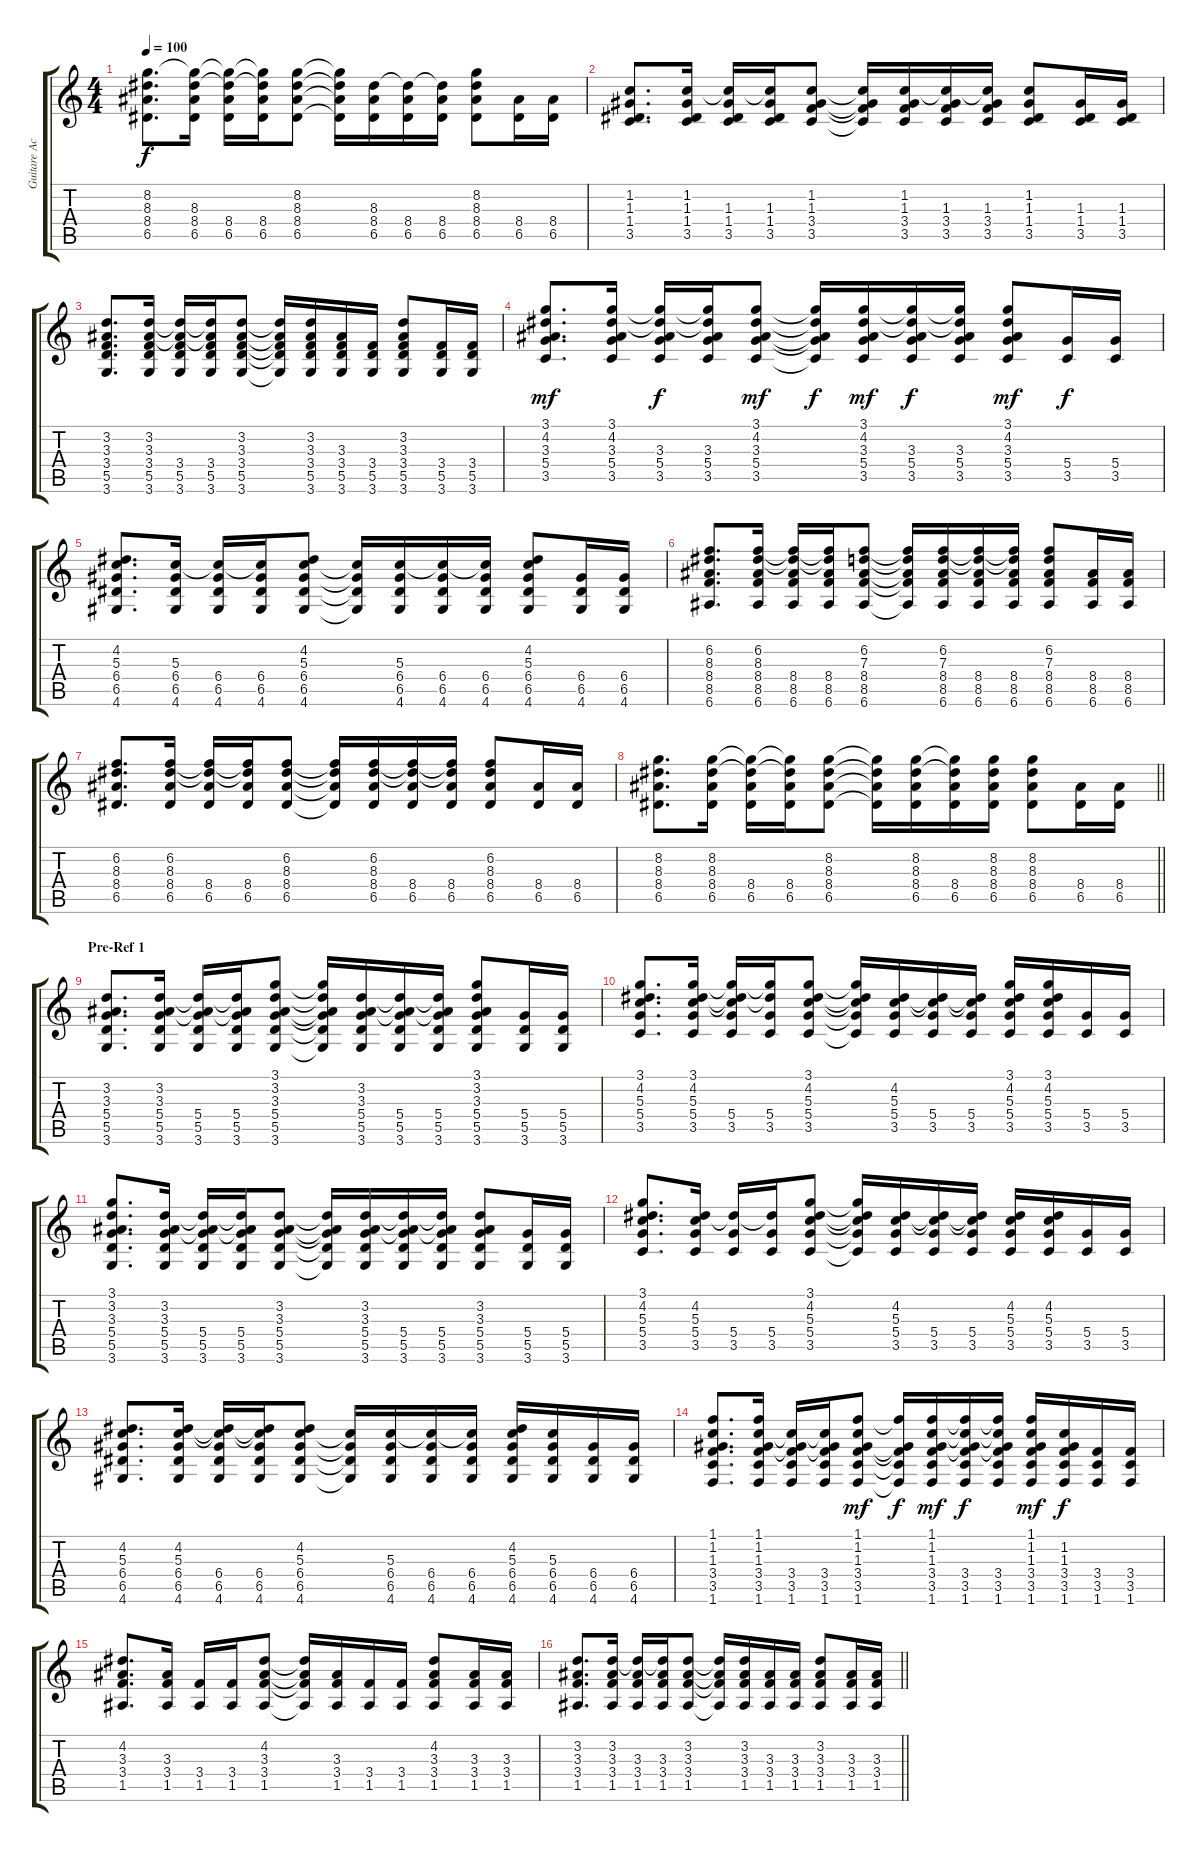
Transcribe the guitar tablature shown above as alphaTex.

\track ("Guitare Ac." "Guitare Ac") {instrument acousticguitarsteel}
\staff {score tabs}
\tuning (E4 B3 G3 D3 A2 E2) {hide}
\ts (4 4)
\tempo 100
\clef g2
\ks c
(8.2 8.3 8.4 6.5).8{d dy f} (8.2{t} 8.3 8.4 6.5).16 (8.2{t} 8.3{t} 8.4 6.5).16 (8.2{t} 8.3{t} 8.4 6.5).16 (8.2 8.3 8.4 6.5).8 (8.2{t} 8.3{t} 8.4{t} 6.5{t}).16 (8.3 8.4 6.5).16 (8.3{t} 8.4 6.5).16 (8.3{t} 8.4 6.5).16 (8.2 8.3 8.4 6.5).8 (8.4 6.5).16 (8.4 6.5).16 |
(1.2 1.3 1.4 3.5).8{d} (1.2 1.3 1.4 3.5).16 (1.2{t} 1.3 1.4 3.5).16 (1.2{t} 1.3 1.4 3.5).16 (1.2 1.3 3.4 3.5).8 (1.2{t} 1.3{t} 3.4{t} 3.5{t}).16 (1.2 1.3 3.4 3.5).16 (1.2{t} 1.3 3.4 3.5).16 (1.2{t} 1.3 3.4 3.5).16 (1.2 1.3 1.4 3.5).8 (1.3 1.4 3.5).16 (1.3 1.4 3.5).16 |
(3.2 3.3 3.4 5.5 3.6).8{d} (3.2 3.3 3.4 5.5 3.6).16 (3.2{t} 3.3{t} 3.4 5.5 3.6).16 (3.2{t} 3.3{t} 3.4 5.5 3.6).16 (3.2 3.3 3.4 5.5 3.6).8 (3.2{t} 3.3{t} 3.4{t} 5.5{t} 3.6{t}).16 (3.2 3.3 3.4 5.5 3.6).16 (3.3 3.4 5.5 3.6).16 (3.4 5.5 3.6).16 (3.2 3.3 3.4 5.5 3.6).8 (3.4 5.5 3.6).16 (3.4 5.5 3.6).16 |
(3.1 4.2 3.3 5.4 3.5).8{d dy mf} (3.1 4.2 3.3 5.4 3.5).16 (3.1{t} 4.2{t} 3.3 5.4 3.5).16{dy f} (3.1{t} 4.2{t} 3.3 5.4 3.5).16 (3.1 4.2 3.3 5.4 3.5).8{dy mf} (3.1{t} 4.2{t} 3.3{t} 5.4{t} 3.5{t}).16{dy f} (3.1 4.2 3.3 5.4 3.5).16{dy mf} (3.1{t} 4.2{t} 3.3 5.4 3.5).16{dy f} (3.1{t} 4.2{t} 3.3 5.4 3.5).16 (3.1 4.2 3.3 5.4 3.5).8{dy mf} (5.4 3.5).16{dy f} (5.4 3.5).16 |
(4.2 5.3 6.4 6.5 4.6).8{d} (5.3 6.4 6.5 4.6).16 (5.3{t} 6.4 6.5 4.6).16 (5.3{t} 6.4 6.5 4.6).16 (4.2 5.3 6.4 6.5 4.6).8 (5.3{t} 6.4{t} 6.5{t} 4.6{t}).16 (5.3 6.4 6.5 4.6).16 (5.3{t} 6.4 6.5 4.6).16 (5.3{t} 6.4 6.5 4.6).16 (4.2 5.3 6.4 6.5 4.6).8 (6.4 6.5 4.6).16 (6.4 6.5 4.6).16 |
(6.2 8.3 8.4 8.5 6.6).8{d} (6.2 8.3 8.4 8.5 6.6).16 (6.2{t} 8.3{t} 8.4 8.5 6.6).16 (6.2{t} 8.3{t} 8.4 8.5 6.6).16 (6.2 7.3 8.4 8.5 6.6).8 (6.2{t} 7.3{t} 8.4{t} 8.5{t} 6.6{t}).16 (6.2 7.3 8.4 8.5 6.6).16 (6.2{t} 7.3{t} 8.4 8.5 6.6).16 (6.2{t} 7.3{t} 8.4 8.5 6.6).16 (6.2 7.3 8.4 8.5 6.6).8 (8.4 8.5 6.6).16 (8.4 8.5 6.6).16 |
(6.2 8.3 8.4 6.5).8{d} (6.2 8.3 8.4 6.5).16 (6.2{t} 8.3{t} 8.4 6.5).16 (6.2{t} 8.3{t} 8.4 6.5).16 (6.2 8.3 8.4 6.5).8 (6.2{t} 8.3{t} 8.4{t} 6.5{t}).16 (6.2 8.3 8.4 6.5).16 (6.2{t} 8.3{t} 8.4 6.5).16 (6.2{t} 8.3{t} 8.4 6.5).16 (6.2 8.3 8.4 6.5).8 (8.4 6.5).16 (8.4 6.5).16 |
\barLineRight lightlight
(8.2 8.3 8.4 6.5).8{d} (8.2 8.3 8.4 6.5).16 (8.2{t} 8.3{t} 8.4 6.5).16 (8.2{t} 8.3{t} 8.4 6.5).16 (8.2 8.3 8.4 6.5).8 (8.2{t} 8.3{t} 8.4{t} 6.5{t}).16 (8.2 8.3 8.4 6.5).16 (8.2{t} 8.3{t} 8.4 6.5).16 (8.2 8.3 8.4 6.5).16 (8.2 8.3 8.4 6.5).8 (8.4 6.5).16 (8.4 6.5).16 |
\section ("" "Pre-Ref 1")
(3.2 3.3 5.4 5.5 3.6).8{d} (3.2 3.3 5.4 5.5 3.6).16 (3.2{t} 3.3{t} 5.4 5.5 3.6).16 (3.2{t} 3.3{t} 5.4 5.5 3.6).16 (3.1 3.2 3.3 5.4 5.5 3.6).8 (3.1{t} 3.2{t} 3.3{t} 5.4{t} 5.5{t} 3.6{t}).16 (3.2 3.3 5.4 5.5 3.6).16 (3.2{t} 3.3{t} 5.4 5.5 3.6).16 (3.2{t} 3.3{t} 5.4 5.5 3.6).16 (3.1 3.2 3.3 5.4 5.5 3.6).8 (5.4 5.5 3.6).16 (5.4 5.5 3.6).16 |
(3.1 4.2 5.3 5.4 3.5).8{d} (3.1 4.2 5.3 5.4 3.5).16 (3.1{t} 4.2{t} 5.3{t} 5.4 3.5).16 (3.1{t} 4.2{t} 5.4 3.5).16 (3.1 4.2 5.3 5.4 3.5).8 (3.1{t} 4.2{t} 5.3{t} 5.4{t} 3.5{t}).16 (4.2 5.3 5.4 3.5).16 (4.2{t} 5.3{t} 5.4 3.5).16 (4.2{t} 5.3{t} 5.4 3.5).16 (3.1 4.2 5.3 5.4 3.5).16 (3.1 4.2 5.3 5.4 3.5).16 (5.4 3.5).16 (5.4 3.5).16 |
(3.1 3.2 3.3 5.4 5.5 3.6).8{d} (3.2 3.3 5.4 5.5 3.6).16 (3.2{t} 3.3{t} 5.4 5.5 3.6).16 (3.2{t} 3.3{t} 5.4 5.5 3.6).16 (3.2 3.3 5.4 5.5 3.6).8 (3.2{t} 3.3{t} 5.4{t} 5.5{t} 3.6{t}).16 (3.2 3.3 5.4 5.5 3.6).16 (3.2{t} 3.3{t} 5.4 5.5 3.6).16 (3.2{t} 3.3{t} 5.4 5.5 3.6).16 (3.2 3.3 5.4 5.5 3.6).8 (5.4 5.5 3.6).16 (5.4 5.5 3.6).16 |
(3.1 4.2 5.3 5.4 3.5).8{d} (4.2 5.3 5.4 3.5).16 (4.2{t} 5.4 3.5).16 (4.2{t} 5.4 3.5).16 (3.1 4.2 5.3 5.4 3.5).8 (3.1{t} 4.2{t} 5.3{t} 5.4{t} 3.5{t}).16 (4.2 5.3 5.4 3.5).16 (4.2{t} 5.3{t} 5.4 3.5).16 (4.2{t} 5.3{t} 5.4 3.5).16 (4.2 5.3 5.4 3.5).16 (4.2 5.3 5.4 3.5).16 (5.4 3.5).16 (5.4 3.5).16 |
(4.2 5.3 6.4 6.5 4.6).8{d} (4.2 5.3 6.4 6.5 4.6).16 (4.2{t} 5.3{t} 6.4 6.5 4.6).16 (4.2{t} 5.3{t} 6.4 6.5 4.6).16 (4.2 5.3 6.4 6.5 4.6).8 (5.3{t} 6.4{t} 6.5{t} 4.6{t}).16 (5.3 6.4 6.5 4.6).16 (5.3{t} 6.4 6.5 4.6).16 (5.3{t} 6.4 6.5 4.6).16 (4.2 5.3 6.4 6.5 4.6).16 (5.3 6.4 6.5 4.6).16 (6.4 6.5 4.6).16 (6.4 6.5 4.6).16 |
(1.1 1.2 1.3 3.4 3.5 1.6).8{d} (1.1 1.2 1.3 3.4 3.5 1.6).16 (1.2{t} 1.3{t} 3.4 3.5 1.6).16 (1.2{t} 1.3{t} 3.4 3.5 1.6).16 (1.1 1.2 1.3 3.4 3.5 1.6).8{dy mf} (1.1{t} 1.3{t} 3.4{t} 3.5{t} 1.6{t}).16{dy f} (1.1 1.2 1.3 3.4 3.5 1.6).16{dy mf} (1.1{t} 1.2{t} 1.3{t} 3.4 3.5 1.6).16{dy f} (1.1{t} 1.2{t} 1.3{t} 3.4 3.5 1.6).16 (1.1 1.2 1.3 3.4 3.5 1.6).16{dy mf} (1.2 1.3 3.4 3.5 1.6).16{dy f} (3.4 3.5 1.6).16 (3.4 3.5 1.6).16 |
(4.2 3.3 3.4 1.5).8{d} (3.3 3.4 1.5).16 (3.4 1.5).16 (3.4 1.5).16 (4.2 3.3 3.4 1.5).8 (4.2{t} 3.3{t} 3.4{t} 1.5{t}).16 (3.3 3.4 1.5).16 (3.4 1.5).16 (3.4 1.5).16 (4.2 3.3 3.4 1.5).8 (3.3 3.4 1.5).16 (3.3 3.4 1.5).16 |
\barLineRight lightlight
(3.2 3.3 3.4 1.5).8{d} (3.2 3.3 3.4 1.5).16 (3.2{t} 3.3 3.4 1.5).16 (3.2{t} 3.3 3.4 1.5).16 (3.2 3.3 3.4 1.5).8 (3.2{t} 3.3{t} 3.4{t} 1.5{t}).16 (3.2 3.3 3.4 1.5).16 (3.3 3.4 1.5).16 (3.3 3.4 1.5).16 (3.2 3.3 3.4 1.5).8 (3.3 3.4 1.5).16 (3.3 3.4 1.5).16
